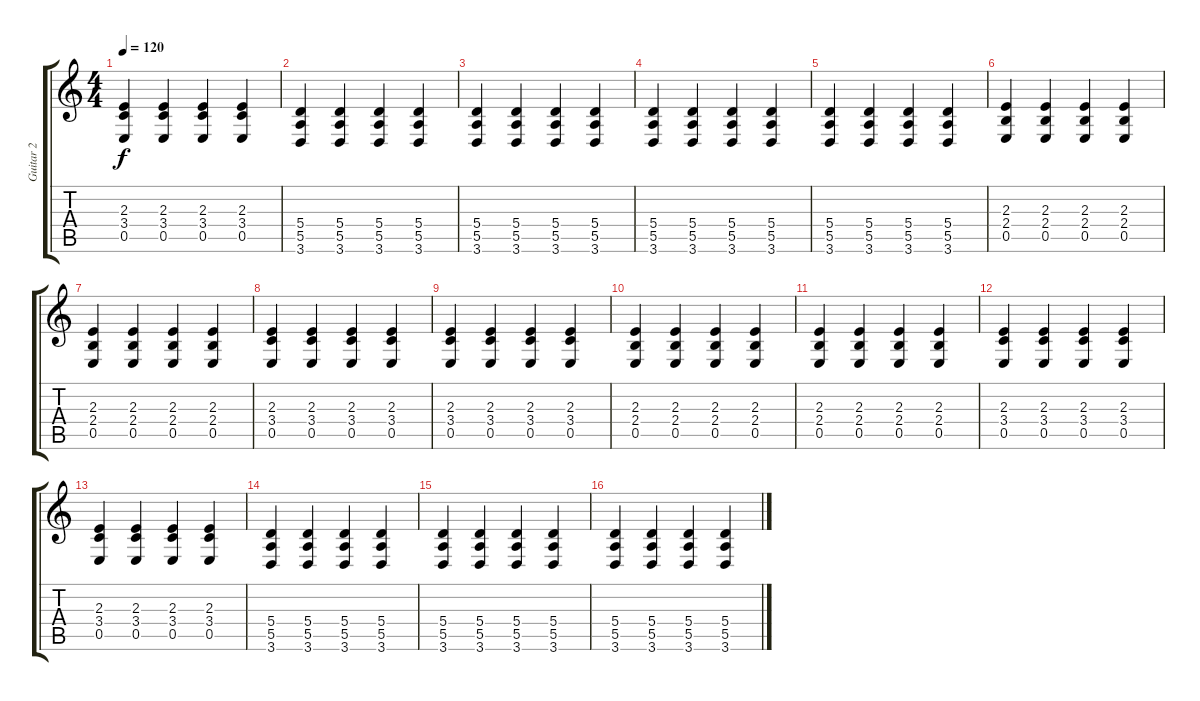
\track ("Guitar 2" "Guitar 2") {instrument distortionguitar}
\staff {score tabs}
\tuning (B3 Gb3 D3 A2 E2 B1) {hide}
\ts (4 4)
\tempo 120
\clef g2
\ks c
(2.3 3.4 0.5).4{dy f} (2.3 3.4 0.5).4 (2.3 3.4 0.5).4 (2.3 3.4 0.5).4 |
(5.4 5.5 3.6).4 (5.4 5.5 3.6).4 (5.4 5.5 3.6).4 (5.4 5.5 3.6).4 |
(5.4 5.5 3.6).4 (5.4 5.5 3.6).4 (5.4 5.5 3.6).4 (5.4 5.5 3.6).4 |
(5.4 5.5 3.6).4 (5.4 5.5 3.6).4 (5.4 5.5 3.6).4 (5.4 5.5 3.6).4 |
(5.4 5.5 3.6).4 (5.4 5.5 3.6).4 (5.4 5.5 3.6).4 (5.4 5.5 3.6).4 |
(2.3 2.4 0.5).4 (2.3 2.4 0.5).4 (2.3 2.4 0.5).4 (2.3 2.4 0.5).4 |
(2.3 2.4 0.5).4 (2.3 2.4 0.5).4 (2.3 2.4 0.5).4 (2.3 2.4 0.5).4 |
(2.3 3.4 0.5).4 (2.3 3.4 0.5).4 (2.3 3.4 0.5).4 (2.3 3.4 0.5).4 |
(2.3 3.4 0.5).4 (2.3 3.4 0.5).4 (2.3 3.4 0.5).4 (2.3 3.4 0.5).4 |
(2.3 2.4 0.5).4 (2.3 2.4 0.5).4 (2.3 2.4 0.5).4 (2.3 2.4 0.5).4 |
(2.3 2.4 0.5).4 (2.3 2.4 0.5).4 (2.3 2.4 0.5).4 (2.3 2.4 0.5).4 |
(2.3 3.4 0.5).4 (2.3 3.4 0.5).4 (2.3 3.4 0.5).4 (2.3 3.4 0.5).4 |
(2.3 3.4 0.5).4 (2.3 3.4 0.5).4 (2.3 3.4 0.5).4 (2.3 3.4 0.5).4 |
(5.4 5.5 3.6).4 (5.4 5.5 3.6).4 (5.4 5.5 3.6).4 (5.4 5.5 3.6).4 |
(5.4 5.5 3.6).4 (5.4 5.5 3.6).4 (5.4 5.5 3.6).4 (5.4 5.5 3.6).4 |
(5.4 5.5 3.6).4 (5.4 5.5 3.6).4 (5.4 5.5 3.6).4 (5.4 5.5 3.6).4
